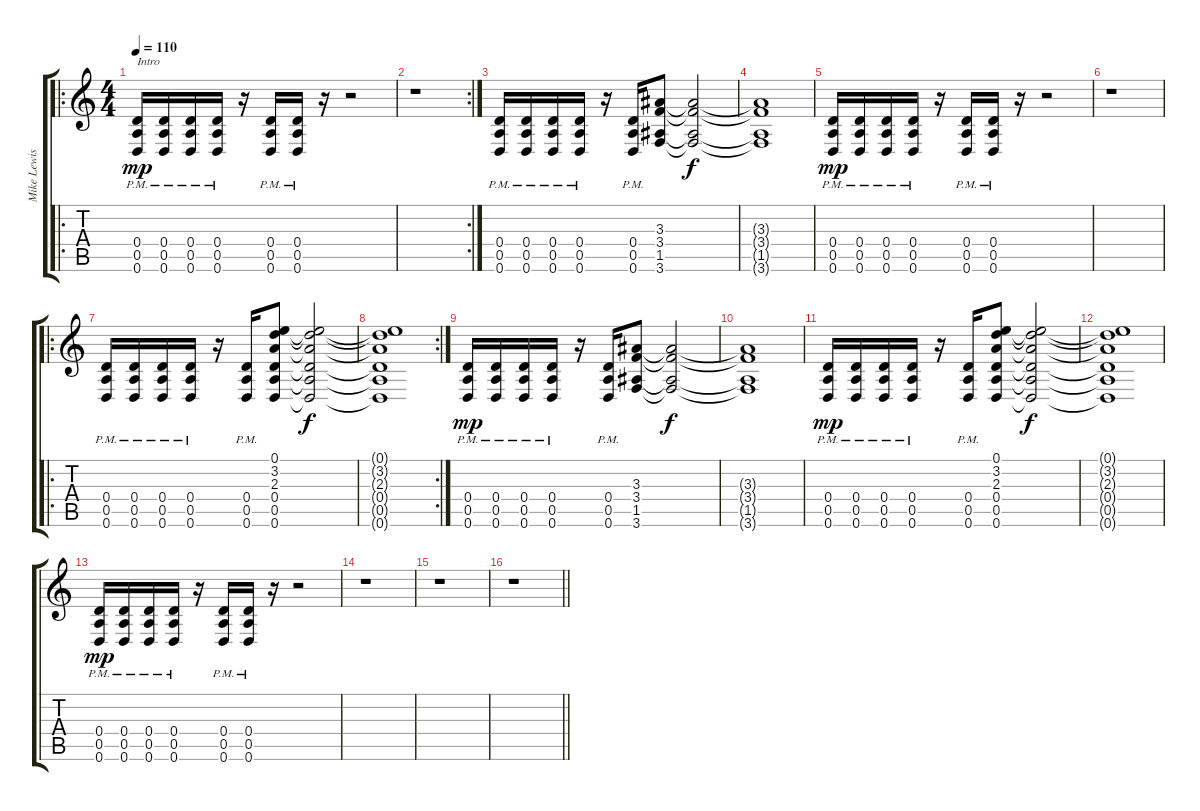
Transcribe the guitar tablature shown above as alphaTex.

\track ("Mike Lewis | Rhythm" "Mike Lewis") {instrument overdrivenguitar}
\staff {score tabs}
\tuning (E4 B3 G3 D3 A2 D2) {hide}
\ro
\ts (4 4)
\tempo 110
\clef g2
\ks c
(0.4{pm} 0.5{pm} 0.6{pm}).16{txt "Intro" dy mp instrument overdrivenguitar} (0.4{pm} 0.5{pm} 0.6{pm}).16 (0.4{pm} 0.5{pm} 0.6{pm}).16 (0.4{pm} 0.5{pm} 0.6{pm}).16 r.16 (0.4{pm} 0.5{pm} 0.6{pm}).16 (0.4{pm} 0.5{pm} 0.6{pm}).16 r.16 r.2 |
\rc 2
r.1 |
(0.4{pm} 0.5{pm} 0.6{pm}).16 (0.4{pm} 0.5{pm} 0.6{pm}).16 (0.4{pm} 0.5{pm} 0.6{pm}).16 (0.4{pm} 0.5{pm} 0.6{pm}).16 r.16 (0.4{pm} 0.5{pm} 0.6{pm}).16 (3.3 3.4 1.5 3.6).8 (3.3{t} 3.4{t} 1.5{t} 3.6{t}).2{dy f} |
(3.3{t} 3.4{t} 1.5{t} 3.6{t}).1 |
(0.4{pm} 0.5{pm} 0.6{pm}).16{dy mp} (0.4{pm} 0.5{pm} 0.6{pm}).16 (0.4{pm} 0.5{pm} 0.6{pm}).16 (0.4{pm} 0.5{pm} 0.6{pm}).16 r.16 (0.4{pm} 0.5{pm} 0.6{pm}).16 (0.4{pm} 0.5{pm} 0.6{pm}).16 r.16 r.2 |
r.1 |
\ro
(0.4{pm} 0.5{pm} 0.6{pm}).16 (0.4{pm} 0.5{pm} 0.6{pm}).16 (0.4{pm} 0.5{pm} 0.6{pm}).16 (0.4{pm} 0.5{pm} 0.6{pm}).16 r.16 (0.4{pm} 0.5{pm} 0.6{pm}).16 (0.1 3.2 2.3 0.4 0.5 0.6).8 (0.1{t} 3.2{t} 2.3{t} 0.4{t} 0.5{t} 0.6{t}).2{dy f} |
\rc 2
(0.1{t} 3.2{t} 2.3{t} 0.4{t} 0.5{t} 0.6{t}).1 |
(0.4{pm} 0.5{pm} 0.6{pm}).16{dy mp} (0.4{pm} 0.5{pm} 0.6{pm}).16 (0.4{pm} 0.5{pm} 0.6{pm}).16 (0.4{pm} 0.5{pm} 0.6{pm}).16 r.16 (0.4{pm} 0.5{pm} 0.6{pm}).16 (3.3 3.4 1.5 3.6).8 (3.3{t} 3.4{t} 1.5{t} 3.6{t}).2{dy f} |
(3.3{t} 3.4{t} 1.5{t} 3.6{t}).1 |
(0.4{pm} 0.5{pm} 0.6{pm}).16{dy mp} (0.4{pm} 0.5{pm} 0.6{pm}).16 (0.4{pm} 0.5{pm} 0.6{pm}).16 (0.4{pm} 0.5{pm} 0.6{pm}).16 r.16 (0.4{pm} 0.5{pm} 0.6{pm}).16 (0.1 3.2 2.3 0.4 0.5 0.6).8 (0.1{t} 3.2{t} 2.3{t} 0.4{t} 0.5{t} 0.6{t}).2{dy f} |
(0.1{t} 3.2{t} 2.3{t} 0.4{t} 0.5{t} 0.6{t}).1 |
(0.4{pm} 0.5{pm} 0.6{pm}).16{dy mp} (0.4{pm} 0.5{pm} 0.6{pm}).16 (0.4{pm} 0.5{pm} 0.6{pm}).16 (0.4{pm} 0.5{pm} 0.6{pm}).16 r.16 (0.4{pm} 0.5{pm} 0.6{pm}).16 (0.4{pm} 0.5{pm} 0.6{pm}).16 r.16 r.2 |
r.1 |
r.1 |
\barLineRight lightlight
r.1
